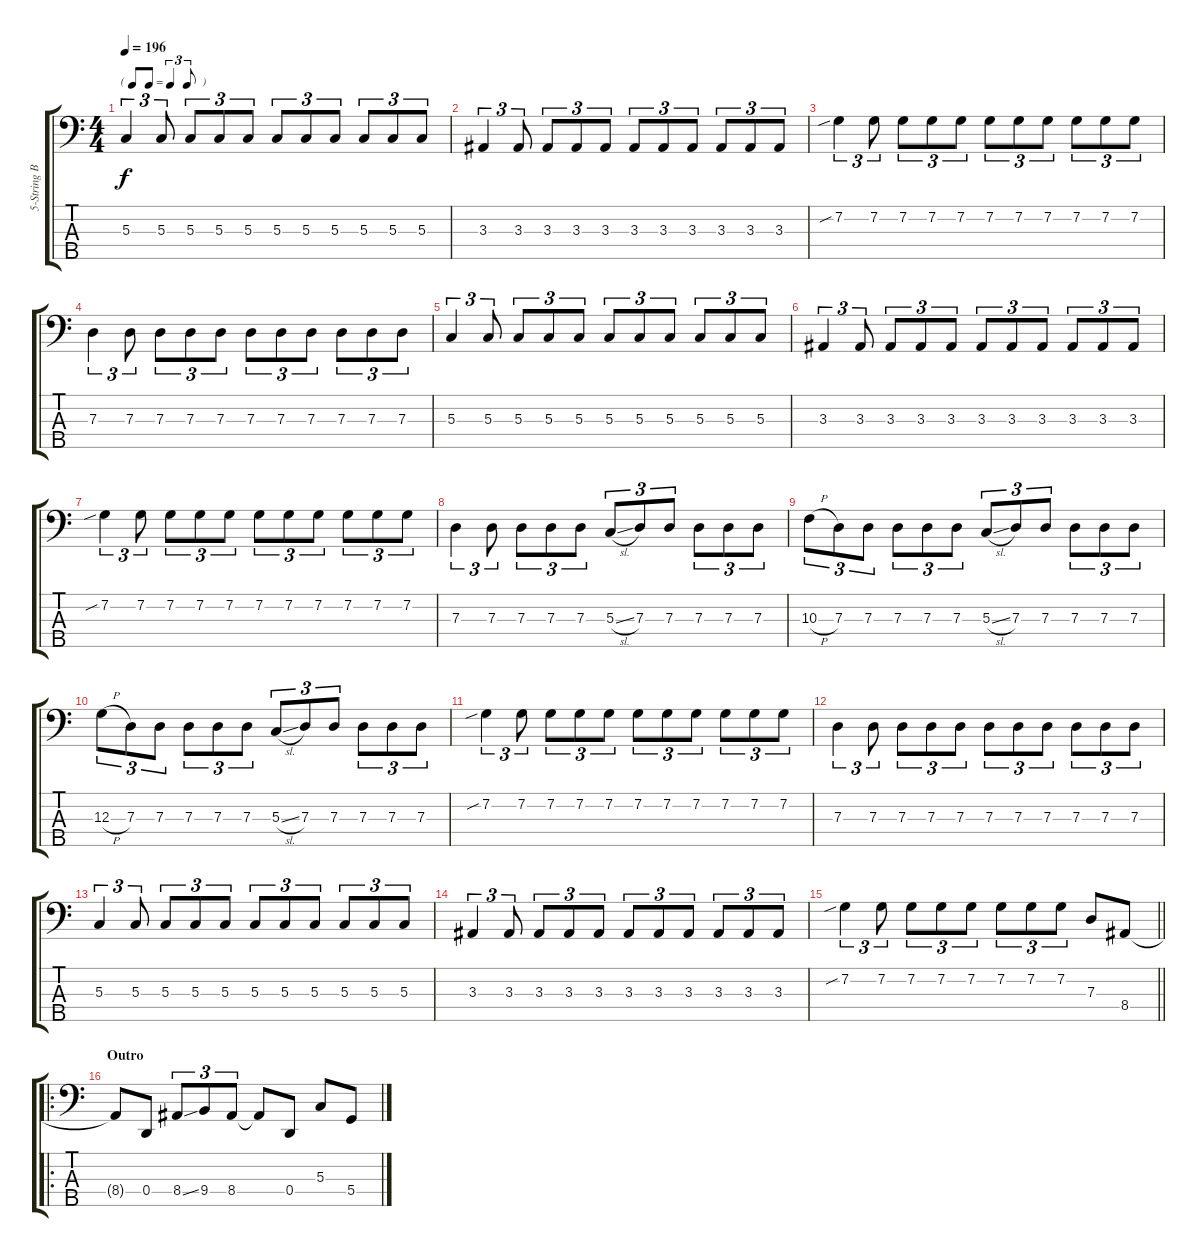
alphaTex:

\track ("5-String Bass" "5-String B") {instrument electricbasspick}
\staff {score tabs}
\tuning (F2 C2 G1 D1 A0) {hide}
\ts (4 4)
\tf triplet8th
\tempo 196
\clef f4
\ks c
5.3.4{tu (3 2) dy f} 5.3.8{tu (3 2)} 5.3.8{tu (3 2)} 5.3.8{tu (3 2)} 5.3.8{tu (3 2)} 5.3.8{tu (3 2)} 5.3.8{tu (3 2)} 5.3.8{tu (3 2)} 5.3.8{tu (3 2)} 5.3.8{tu (3 2)} 5.3.8{tu (3 2)} |
3.3.4{tu (3 2)} 3.3.8{tu (3 2)} 3.3.8{tu (3 2)} 3.3.8{tu (3 2)} 3.3.8{tu (3 2)} 3.3.8{tu (3 2)} 3.3.8{tu (3 2)} 3.3.8{tu (3 2)} 3.3.8{tu (3 2)} 3.3.8{tu (3 2)} 3.3.8{tu (3 2)} |
7.2{sib}.4{tu (3 2)} 7.2.8{tu (3 2)} 7.2.8{tu (3 2)} 7.2.8{tu (3 2)} 7.2.8{tu (3 2)} 7.2.8{tu (3 2)} 7.2.8{tu (3 2)} 7.2.8{tu (3 2)} 7.2.8{tu (3 2)} 7.2.8{tu (3 2)} 7.2.8{tu (3 2)} |
7.3.4{tu (3 2)} 7.3.8{tu (3 2)} 7.3.8{tu (3 2)} 7.3.8{tu (3 2)} 7.3.8{tu (3 2)} 7.3.8{tu (3 2)} 7.3.8{tu (3 2)} 7.3.8{tu (3 2)} 7.3.8{tu (3 2)} 7.3.8{tu (3 2)} 7.3.8{tu (3 2)} |
5.3.4{tu (3 2)} 5.3.8{tu (3 2)} 5.3.8{tu (3 2)} 5.3.8{tu (3 2)} 5.3.8{tu (3 2)} 5.3.8{tu (3 2)} 5.3.8{tu (3 2)} 5.3.8{tu (3 2)} 5.3.8{tu (3 2)} 5.3.8{tu (3 2)} 5.3.8{tu (3 2)} |
3.3.4{tu (3 2)} 3.3.8{tu (3 2)} 3.3.8{tu (3 2)} 3.3.8{tu (3 2)} 3.3.8{tu (3 2)} 3.3.8{tu (3 2)} 3.3.8{tu (3 2)} 3.3.8{tu (3 2)} 3.3.8{tu (3 2)} 3.3.8{tu (3 2)} 3.3.8{tu (3 2)} |
7.2{sib}.4{tu (3 2)} 7.2.8{tu (3 2)} 7.2.8{tu (3 2)} 7.2.8{tu (3 2)} 7.2.8{tu (3 2)} 7.2.8{tu (3 2)} 7.2.8{tu (3 2)} 7.2.8{tu (3 2)} 7.2.8{tu (3 2)} 7.2.8{tu (3 2)} 7.2.8{tu (3 2)} |
7.3.4{tu (3 2)} 7.3.8{tu (3 2)} 7.3.8{tu (3 2)} 7.3.8{tu (3 2)} 7.3.8{tu (3 2)} 5.3{sl}.8{tu (3 2)} 7.3.8{tu (3 2)} 7.3.8{tu (3 2)} 7.3.8{tu (3 2)} 7.3.8{tu (3 2)} 7.3.8{tu (3 2)} |
10.3{h}.8{tu (3 2)} 7.3.8{tu (3 2)} 7.3.8{tu (3 2)} 7.3.8{tu (3 2)} 7.3.8{tu (3 2)} 7.3.8{tu (3 2)} 5.3{sl}.8{tu (3 2)} 7.3.8{tu (3 2)} 7.3.8{tu (3 2)} 7.3.8{tu (3 2)} 7.3.8{tu (3 2)} 7.3.8{tu (3 2)} |
12.3{h}.8{tu (3 2)} 7.3.8{tu (3 2)} 7.3.8{tu (3 2)} 7.3.8{tu (3 2)} 7.3.8{tu (3 2)} 7.3.8{tu (3 2)} 5.3{sl}.8{tu (3 2)} 7.3.8{tu (3 2)} 7.3.8{tu (3 2)} 7.3.8{tu (3 2)} 7.3.8{tu (3 2)} 7.3.8{tu (3 2)} |
7.2{sib}.4{tu (3 2)} 7.2.8{tu (3 2)} 7.2.8{tu (3 2)} 7.2.8{tu (3 2)} 7.2.8{tu (3 2)} 7.2.8{tu (3 2)} 7.2.8{tu (3 2)} 7.2.8{tu (3 2)} 7.2.8{tu (3 2)} 7.2.8{tu (3 2)} 7.2.8{tu (3 2)} |
7.3.4{tu (3 2)} 7.3.8{tu (3 2)} 7.3.8{tu (3 2)} 7.3.8{tu (3 2)} 7.3.8{tu (3 2)} 7.3.8{tu (3 2)} 7.3.8{tu (3 2)} 7.3.8{tu (3 2)} 7.3.8{tu (3 2)} 7.3.8{tu (3 2)} 7.3.8{tu (3 2)} |
5.3.4{tu (3 2)} 5.3.8{tu (3 2)} 5.3.8{tu (3 2)} 5.3.8{tu (3 2)} 5.3.8{tu (3 2)} 5.3.8{tu (3 2)} 5.3.8{tu (3 2)} 5.3.8{tu (3 2)} 5.3.8{tu (3 2)} 5.3.8{tu (3 2)} 5.3.8{tu (3 2)} |
3.3.4{tu (3 2)} 3.3.8{tu (3 2)} 3.3.8{tu (3 2)} 3.3.8{tu (3 2)} 3.3.8{tu (3 2)} 3.3.8{tu (3 2)} 3.3.8{tu (3 2)} 3.3.8{tu (3 2)} 3.3.8{tu (3 2)} 3.3.8{tu (3 2)} 3.3.8{tu (3 2)} |
\barLineRight lightlight
7.2{sib}.4{tu (3 2)} 7.2.8{tu (3 2)} 7.2.8{tu (3 2)} 7.2.8{tu (3 2)} 7.2.8{tu (3 2)} 7.2.8{tu (3 2)} 7.2.8{tu (3 2)} 7.2.8{tu (3 2)} 7.3.8 8.4.8 |
\ro
\section ("" "Outro")
8.4{t}.8 0.4.8 8.4{ss}.8{tu (3 2)} 9.4.8{tu (3 2)} 8.4.8{tu (3 2)} 8.4{t}.8 0.4.8 5.3.8 5.4.8
